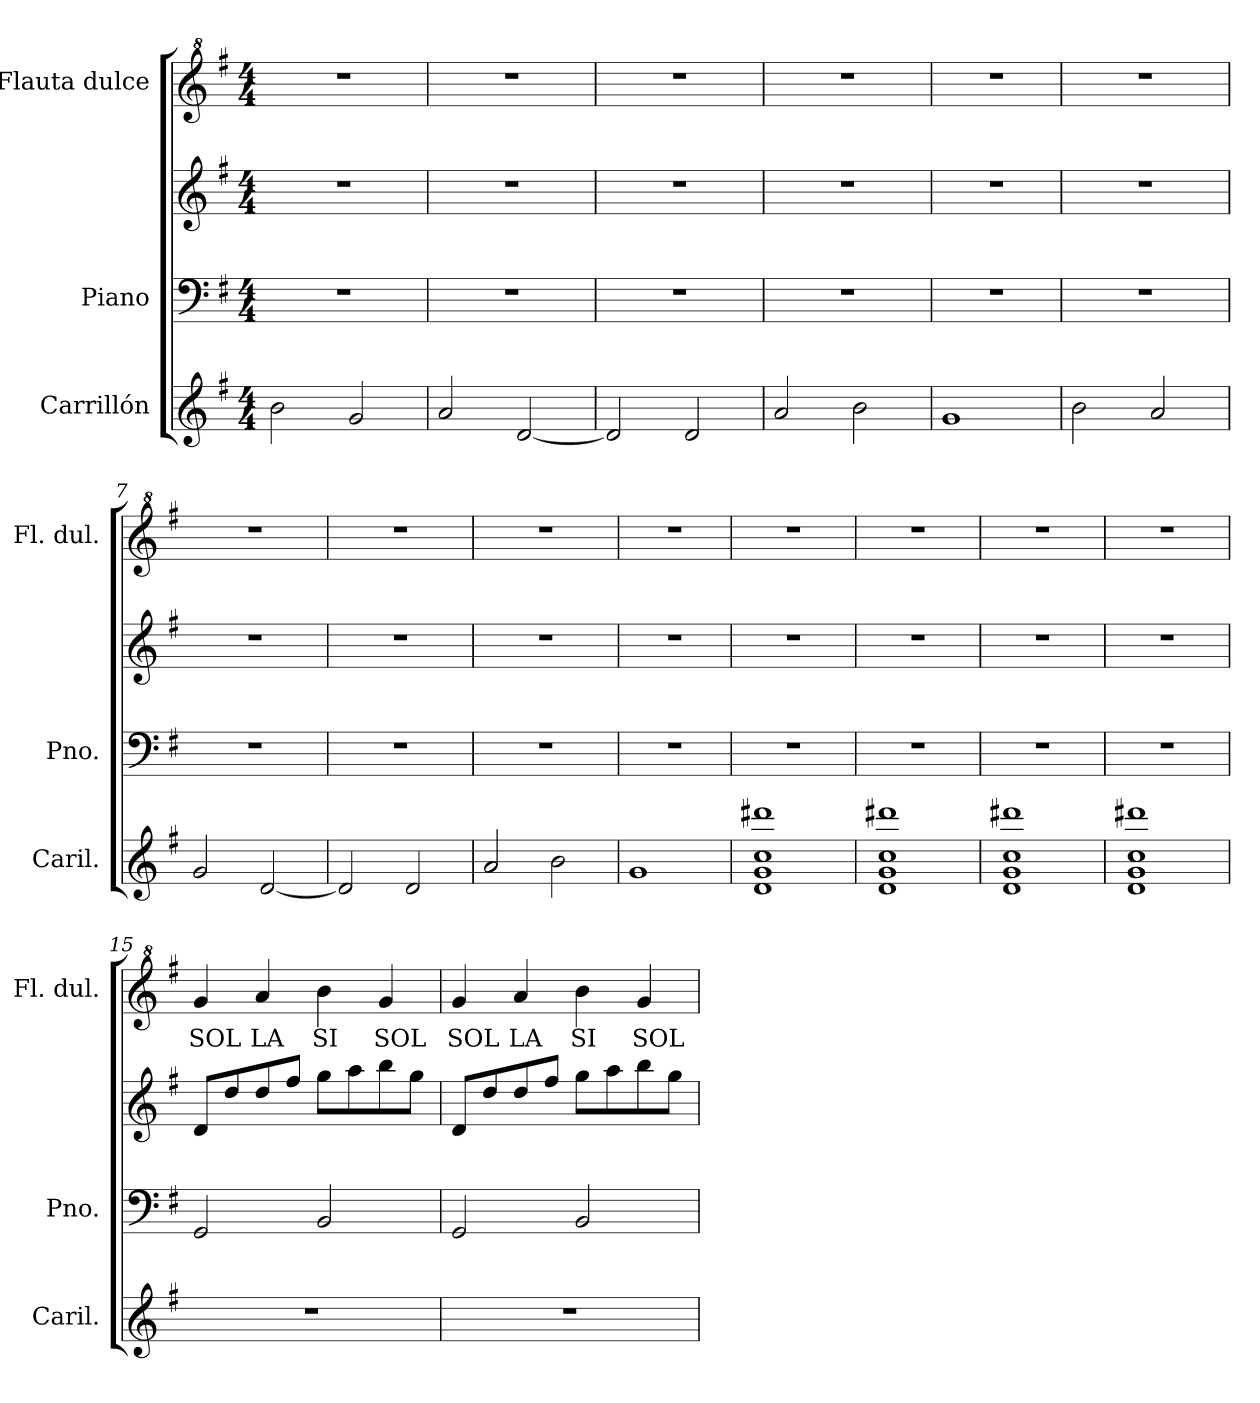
**kern	**kern	**kern	**kern	**text
*part3	*part2	*part2	*part1	*part1
*staff4	*staff3	*staff2	*staff1	*staff1
*I"Carrillón	*I"Piano	*	*I"Flauta dulce	*
*I'Caril.	*I'Pno.	*	*I'Fl. dul.	*
*clefG2	*clefF4	*clefG2	*clefG^2	*
*k[f#]	*k[f#]	*k[f#]	*k[f#]	*
*M4/4	*M4/4	*M4/4	*M4/4	*
*MM70	*MM70	*MM70	*MM70	*
=1	=1	=1	=1	=1
2b\	1r	1r	1r	.
2g/	.	.	.	.
=2	=2	=2	=2	=2
2a/	1r	1r	1r	.
[2d/	.	.	.	.
=3	=3	=3	=3	=3
2d/]	1r	1r	1r	.
2d/	.	.	.	.
=4	=4	=4	=4	=4
2a/	1r	1r	1r	.
2b\	.	.	.	.
=5	=5	=5	=5	=5
1g	1r	1r	1r	.
=6	=6	=6	=6	=6
2b\	1r	1r	1r	.
2a/	.	.	.	.
=7	=7	=7	=7	=7
2g/	1r	1r	1r	.
[2d/	.	.	.	.
=8	=8	=8	=8	=8
2d/]	1r	1r	1r	.
2d/	.	.	.	.
=9	=9	=9	=9	=9
2a/	1r	1r	1r	.
2b\	.	.	.	.
=10	=10	=10	=10	=10
1g	1r	1r	1r	.
=11	=11	=11	=11	=11
1d 1g 1cc 1ddd#X	1r	1r	1r	.
=12	=12	=12	=12	=12
1d 1g 1cc 1ddd#X	1r	1r	1r	.
=13	=13	=13	=13	=13
1d 1g 1cc 1ddd#X	1r	1r	1r	.
=14	=14	=14	=14	=14
1d 1g 1cc 1ddd#X	1r	1r	1r	.
!!LO:LB:g=z
=15	=15	=15	=15	=15
!	!	!	!	!LO:LY:b
1r	2GG/	8d/L	4gg/	SOL
.	.	8dd/	.	.
!	!	!	!	!LO:LY:b
.	.	8dd/	4aa/	LA
.	.	8ff#/J	.	.
!	!	!	!	!LO:LY:b
.	2BB/	8gg\L	4bb\	SI
.	.	8aa\	.	.
!	!	!	!	!LO:LY:b
.	.	8bb\	4gg/	SOL
.	.	8gg\J	.	.
=16	=16	=16	=16	=16
!	!	!	!	!LO:LY:b
1r	2GG/	8d/L	4gg/	SOL
.	.	8dd/	.	.
!	!	!	!	!LO:LY:b
.	.	8dd/	4aa/	LA
.	.	8ff#/J	.	.
!	!	!	!	!LO:LY:b
.	2BB/	8gg\L	4bb\	SI
.	.	8aa\	.	.
!	!	!	!	!LO:LY:b
.	.	8bb\	4gg/	SOL
.	.	8gg\J	.	.
=	=	=	=	=
*-	*-	*-	*-	*-
